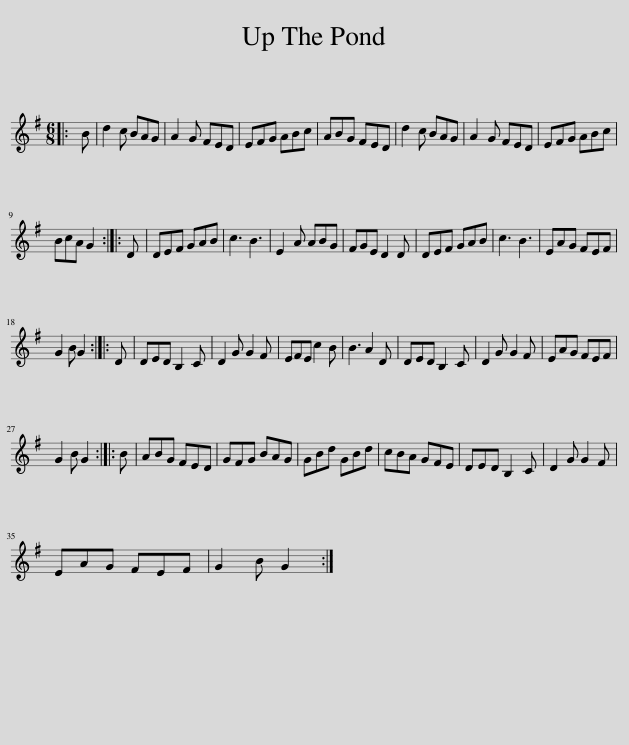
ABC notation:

X:1
L:1/8
M:6/8
I:linebreak $
K:G
V:1 treble
V:1
|: B | d2 c BAG | A2 G FED | EFG ABc | ABG FED | %5
 d2 c BAG | A2 G FED | EFG ABc |$ BcA G2 :: D | %10
 DEF GAB | c3 B3 | E2 A ABG | FGE D2 D | DEF GAB | %15
 c3 B3 | EAG FEF |$ G2 B G2 :: D | DED B,2 C | %20
 D2 G G2 F | EFE c2 B | B3 A2 D | DED B,2 C | D2 G G2 F | %25
 EAG FEF |$ G2 B G2 :: B | ABG FED | GFG BAG | %30
 GBd GBd | cBA GFE | DED B,2 C | D2 G G2 F |$ EAG FEF | %35
 G2 B G2 :| %36
